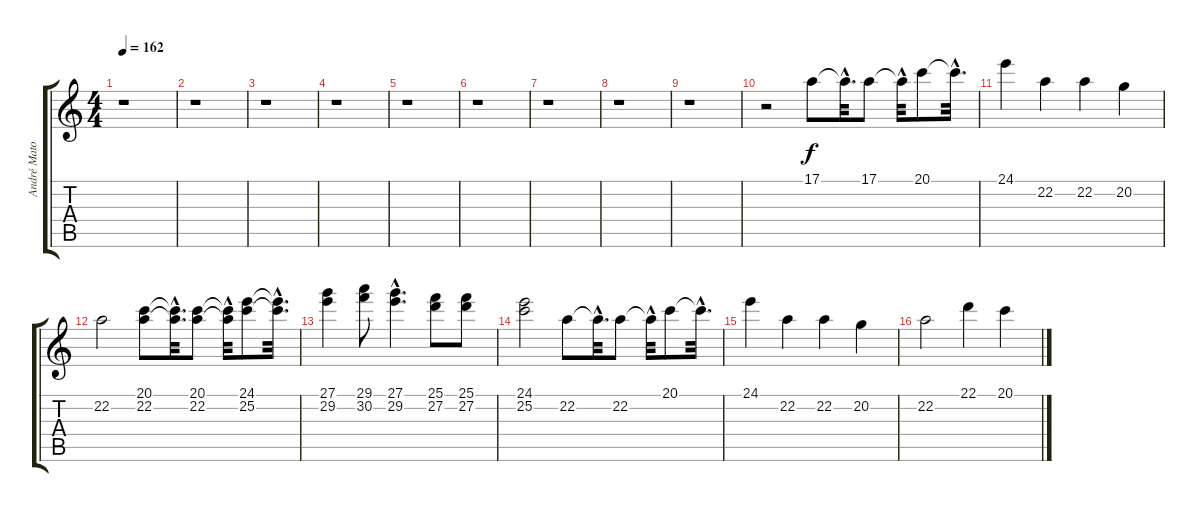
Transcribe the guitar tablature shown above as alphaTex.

\track ("André Matos" "André Mato") {instrument fiddle}
\staff {score tabs}
\tuning (E4 B3 G3 D3 A2 E2) {hide}
\ts (4 4)
\tempo 162
\clef g2
\ks c
r.1{dy f} |
r.1 |
r.1 |
r.1 |
r.1 |
r.1 |
r.1 |
r.1 |
r.1 |
r.2 17.1.8 17.1{hac t}.32{d} 17.1.8 17.1{hac t}.32 20.1.8 20.1{hac t}.32{d} |
24.1.4 22.2.4 22.2.4 20.2.4 |
22.2.2 (20.1 22.2).8 (20.1{hac t} 22.2{hac t}).32{d} (20.1 22.2).8 (20.1{hac t} 22.2{hac t}).32 (24.1 25.2).8 (24.1{hac t} 25.2{hac t}).32{d} |
(27.1 29.2).4 (29.1 30.2).8 (27.1{hac} 29.2{hac}).4{d} (25.1 27.2).8 (25.1 27.2).8 |
(24.1 25.2).2 22.2.8 22.2{hac t}.32{d} 22.2.8 22.2{hac t}.32 20.1.8 20.1{hac t}.32{d} |
24.1.4 22.2.4 22.2.4 20.2.4 |
22.2.2 22.1.4 20.1.4
